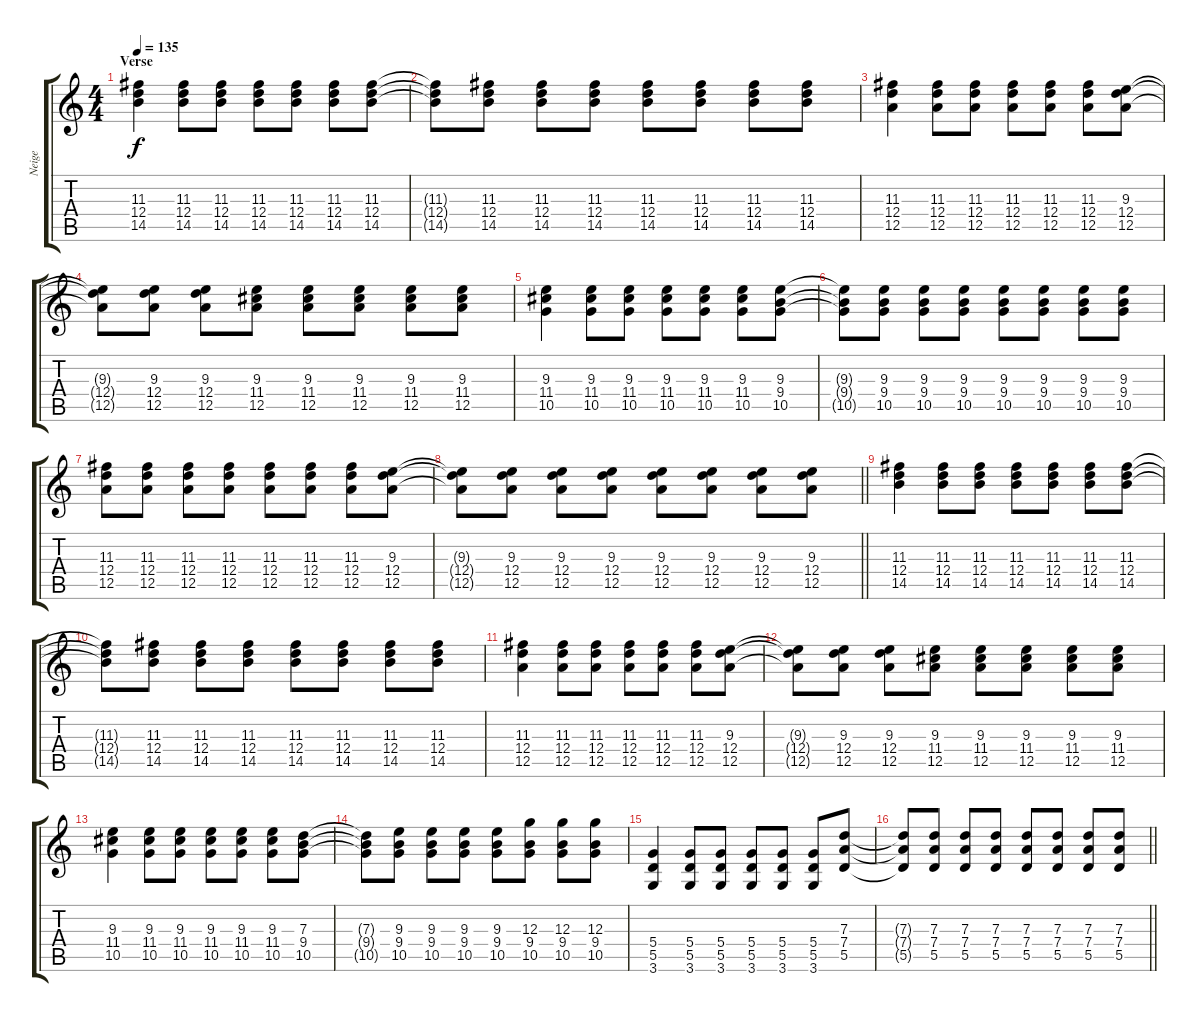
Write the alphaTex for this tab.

\track ("Neige" "Neige") {instrument distortionguitar}
\staff {score tabs}
\tuning (E4 B3 G3 D3 A2 E2) {hide}
\ts (4 4)
\section ("" "Verse")
\tempo 135
\clef g2
\ks c
(11.3 12.4 14.5).4{dy f} (11.3 12.4 14.5).8 (11.3 12.4 14.5).8 (11.3 12.4 14.5).8 (11.3 12.4 14.5).8 (11.3 12.4 14.5).8 (11.3 12.4 14.5).8 |
(11.3{t} 12.4{t} 14.5{t}).8 (11.3 12.4 14.5).8 (11.3 12.4 14.5).8 (11.3 12.4 14.5).8 (11.3 12.4 14.5).8 (11.3 12.4 14.5).8 (11.3 12.4 14.5).8 (11.3 12.4 14.5).8 |
(11.3 12.4 12.5).4 (11.3 12.4 12.5).8 (11.3 12.4 12.5).8 (11.3 12.4 12.5).8 (11.3 12.4 12.5).8 (11.3 12.4 12.5).8 (9.3 12.4 12.5).8 |
(9.3{t} 12.4{t} 12.5{t}).8 (9.3 12.4 12.5).8 (9.3 12.4 12.5).8 (9.3 11.4 12.5).8 (9.3 11.4 12.5).8 (9.3 11.4 12.5).8 (9.3 11.4 12.5).8 (9.3 11.4 12.5).8 |
(9.3 11.4 10.5).4 (9.3 11.4 10.5).8 (9.3 11.4 10.5).8 (9.3 11.4 10.5).8 (9.3 11.4 10.5).8 (9.3 11.4 10.5).8 (9.3 9.4 10.5).8 |
(9.3{t} 9.4{t} 10.5{t}).8 (9.3 9.4 10.5).8 (9.3 9.4 10.5).8 (9.3 9.4 10.5).8 (9.3 9.4 10.5).8 (9.3 9.4 10.5).8 (9.3 9.4 10.5).8 (9.3 9.4 10.5).8 |
(11.3 12.4 12.5).8 (11.3 12.4 12.5).8 (11.3 12.4 12.5).8 (11.3 12.4 12.5).8 (11.3 12.4 12.5).8 (11.3 12.4 12.5).8 (11.3 12.4 12.5).8 (9.3 12.4 12.5).8 |
\barLineRight lightlight
(9.3{t} 12.4{t} 12.5{t}).8 (9.3 12.4 12.5).8 (9.3 12.4 12.5).8 (9.3 12.4 12.5).8 (9.3 12.4 12.5).8 (9.3 12.4 12.5).8 (9.3 12.4 12.5).8 (9.3 12.4 12.5).8 |
(11.3 12.4 14.5).4{instrument distortionguitar} (11.3 12.4 14.5).8 (11.3 12.4 14.5).8 (11.3 12.4 14.5).8 (11.3 12.4 14.5).8 (11.3 12.4 14.5).8 (11.3 12.4 14.5).8 |
(11.3{t} 12.4{t} 14.5{t}).8 (11.3 12.4 14.5).8 (11.3 12.4 14.5).8 (11.3 12.4 14.5).8 (11.3 12.4 14.5).8 (11.3 12.4 14.5).8 (11.3 12.4 14.5).8 (11.3 12.4 14.5).8 |
(11.3 12.4 12.5).4 (11.3 12.4 12.5).8 (11.3 12.4 12.5).8 (11.3 12.4 12.5).8 (11.3 12.4 12.5).8 (11.3 12.4 12.5).8 (9.3 12.4 12.5).8 |
(9.3{t} 12.4{t} 12.5{t}).8 (9.3 12.4 12.5).8 (9.3 12.4 12.5).8 (9.3 11.4 12.5).8 (9.3 11.4 12.5).8 (9.3 11.4 12.5).8 (9.3 11.4 12.5).8 (9.3 11.4 12.5).8 |
(9.3 11.4 10.5).4 (9.3 11.4 10.5).8 (9.3 11.4 10.5).8 (9.3 11.4 10.5).8 (9.3 11.4 10.5).8 (9.3 11.4 10.5).8 (7.3 9.4 10.5).8 |
(7.3{t} 9.4{t} 10.5{t}).8 (9.3 9.4 10.5).8 (9.3 9.4 10.5).8 (9.3 9.4 10.5).8 (9.3 9.4 10.5).8 (12.3 9.4 10.5).8 (12.3 9.4 10.5).8 (12.3 9.4 10.5).8 |
(5.4 5.5 3.6).4 (5.4 5.5 3.6).8 (5.4 5.5 3.6).8 (5.4 5.5 3.6).8 (5.4 5.5 3.6).8 (5.4 5.5 3.6).8 (7.3 7.4 5.5).8 |
\barLineRight lightlight
(7.3{t} 7.4{t} 5.5{t}).8 (7.3 7.4 5.5).8 (7.3 7.4 5.5).8 (7.3 7.4 5.5).8 (7.3 7.4 5.5).8 (7.3 7.4 5.5).8 (7.3 7.4 5.5).8 (7.3 7.4 5.5).8
